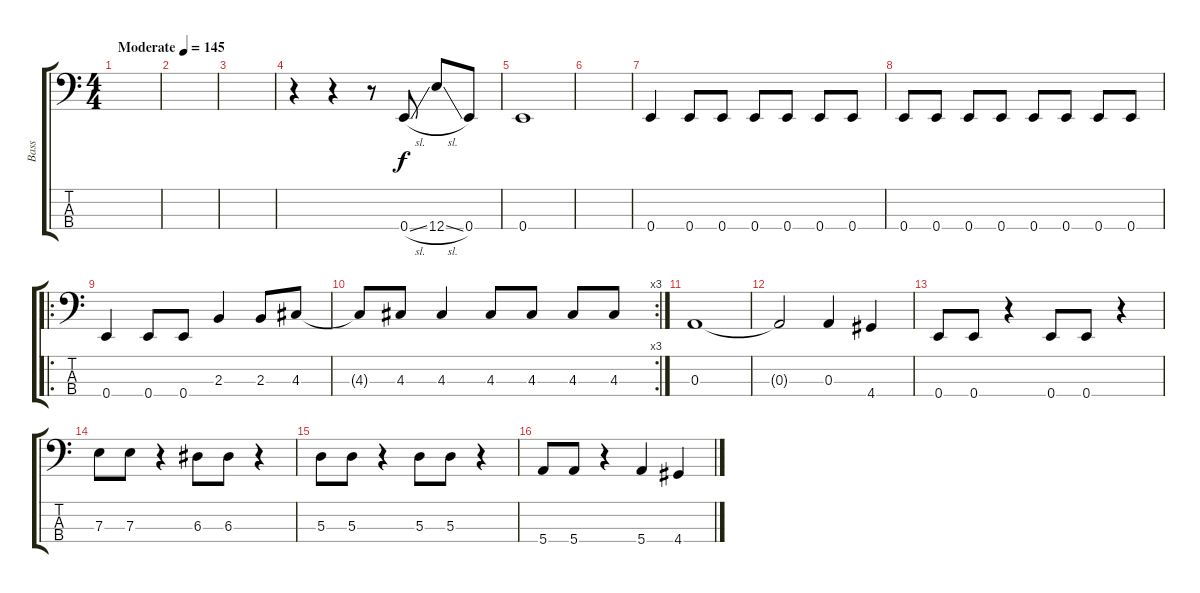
\track ("Bass" "Bass") {instrument electricbassfinger}
\staff {score tabs}
\tuning (G2 D2 A1 E1) {hide}
\ts (4 4)
\tempo (145 "Moderate")
\clef f4
\ks c
|
|
|
r.4 r.4 r.8 0.4{sl}.8 12.4{sl}.8 0.4.8 |
0.4.1 |
|
0.4.4 0.4.8 0.4.8 0.4.8 0.4.8 0.4.8 0.4.8 |
0.4.8 0.4.8 0.4.8 0.4.8 0.4.8 0.4.8 0.4.8 0.4.8 |
\ro
0.4.4 0.4.8 0.4.8 2.3.4 2.3.8 4.3.8 |
\rc 3
4.3{t}.8 4.3.8 4.3.4 4.3.8 4.3.8 4.3.8 4.3.8 |
0.3.1 |
0.3{t}.2 0.3.4 4.4.4 |
0.4.8 0.4.8 r.4 0.4.8 0.4.8 r.4 |
7.3.8 7.3.8 r.4 6.3.8 6.3.8 r.4 |
5.3.8 5.3.8 r.4 5.3.8 5.3.8 r.4 |
5.4.8 5.4.8 r.4 5.4.4 4.4.4
